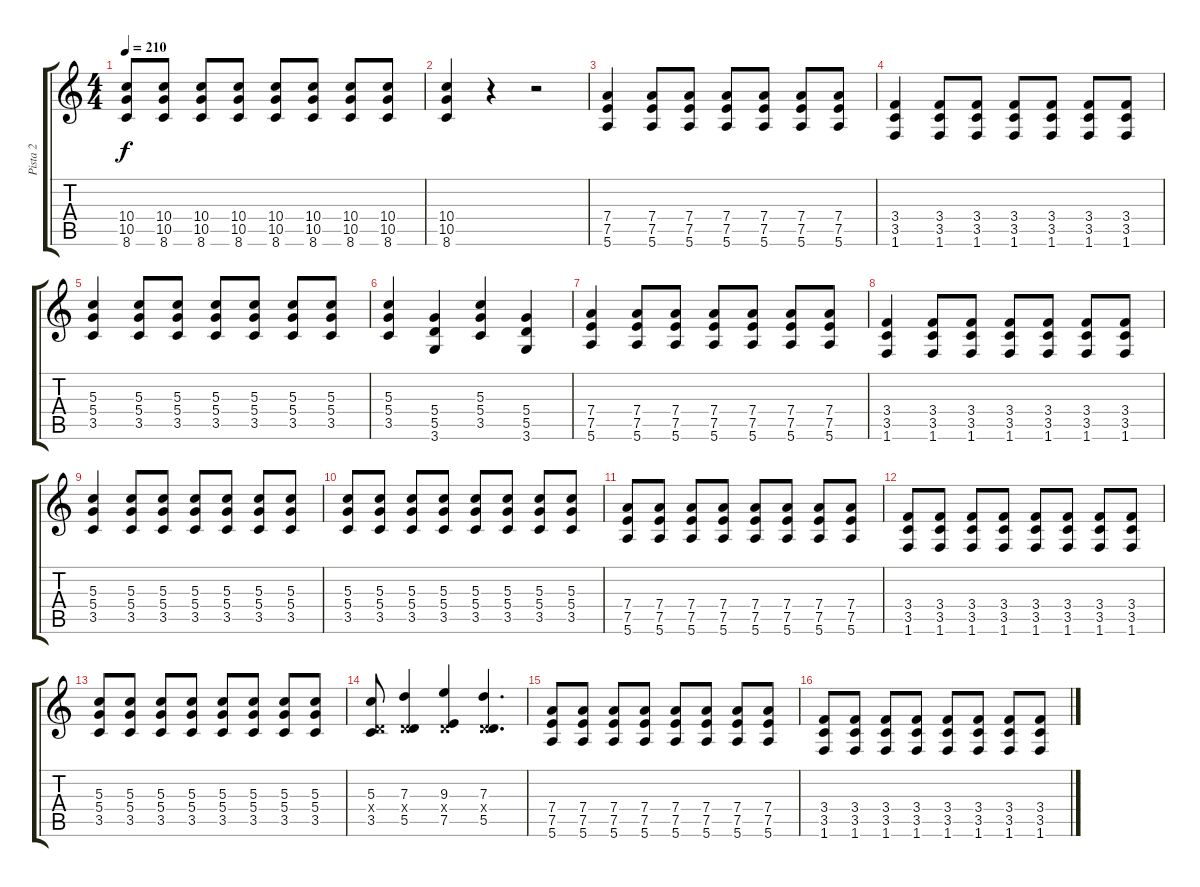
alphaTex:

\track ("Pista 2" "Pista 2") {instrument distortionguitar}
\staff {score tabs}
\tuning (E4 B3 G3 D3 A2 E2) {hide}
\ts (4 4)
\tempo 210
\clef g2
\ks c
(10.4 10.5 8.6).8{dy f} (10.4 10.5 8.6).8 (10.4 10.5 8.6).8 (10.4 10.5 8.6).8 (10.4 10.5 8.6).8 (10.4 10.5 8.6).8 (10.4 10.5 8.6).8 (10.4 10.5 8.6).8 |
(10.4 10.5 8.6).4 r.4 r.2 |
(7.4 7.5 5.6).4 (7.4 7.5 5.6).8 (7.4 7.5 5.6).8 (7.4 7.5 5.6).8 (7.4 7.5 5.6).8 (7.4 7.5 5.6).8 (7.4 7.5 5.6).8 |
(3.4 3.5 1.6).4 (3.4 3.5 1.6).8 (3.4 3.5 1.6).8 (3.4 3.5 1.6).8 (3.4 3.5 1.6).8 (3.4 3.5 1.6).8 (3.4 3.5 1.6).8 |
(5.3 5.4 3.5).4 (5.3 5.4 3.5).8 (5.3 5.4 3.5).8 (5.3 5.4 3.5).8 (5.3 5.4 3.5).8 (5.3 5.4 3.5).8 (5.3 5.4 3.5).8 |
(5.3 5.4 3.5).4 (5.4 5.5 3.6).4 (5.3 5.4 3.5).4 (5.4 5.5 3.6).4 |
(7.4 7.5 5.6).4 (7.4 7.5 5.6).8 (7.4 7.5 5.6).8 (7.4 7.5 5.6).8 (7.4 7.5 5.6).8 (7.4 7.5 5.6).8 (7.4 7.5 5.6).8 |
(3.4 3.5 1.6).4 (3.4 3.5 1.6).8 (3.4 3.5 1.6).8 (3.4 3.5 1.6).8 (3.4 3.5 1.6).8 (3.4 3.5 1.6).8 (3.4 3.5 1.6).8 |
(5.3 5.4 3.5).4 (5.3 5.4 3.5).8 (5.3 5.4 3.5).8 (5.3 5.4 3.5).8 (5.3 5.4 3.5).8 (5.3 5.4 3.5).8 (5.3 5.4 3.5).8 |
(5.3 5.4 3.5).8 (5.3 5.4 3.5).8 (5.3 5.4 3.5).8 (5.3 5.4 3.5).8 (5.3 5.4 3.5).8 (5.3 5.4 3.5).8 (5.3 5.4 3.5).8 (5.3 5.4 3.5).8 |
(7.4 7.5 5.6).8 (7.4 7.5 5.6).8 (7.4 7.5 5.6).8 (7.4 7.5 5.6).8 (7.4 7.5 5.6).8 (7.4 7.5 5.6).8 (7.4 7.5 5.6).8 (7.4 7.5 5.6).8 |
(3.4 3.5 1.6).8 (3.4 3.5 1.6).8 (3.4 3.5 1.6).8 (3.4 3.5 1.6).8 (3.4 3.5 1.6).8 (3.4 3.5 1.6).8 (3.4 3.5 1.6).8 (3.4 3.5 1.6).8 |
(5.3 5.4 3.5).8 (5.3 5.4 3.5).8 (5.3 5.4 3.5).8 (5.3 5.4 3.5).8 (5.3 5.4 3.5).8 (5.3 5.4 3.5).8 (5.3 5.4 3.5).8 (5.3 5.4 3.5).8 |
(5.3 0.4{x} 3.5).8 (7.3 0.4{x} 5.5).4 (9.3 0.4{x} 7.5).4 (7.3 0.4{x} 5.5).4{d} |
(7.4 7.5 5.6).8 (7.4 7.5 5.6).8 (7.4 7.5 5.6).8 (7.4 7.5 5.6).8 (7.4 7.5 5.6).8 (7.4 7.5 5.6).8 (7.4 7.5 5.6).8 (7.4 7.5 5.6).8 |
(3.4 3.5 1.6).8 (3.4 3.5 1.6).8 (3.4 3.5 1.6).8 (3.4 3.5 1.6).8 (3.4 3.5 1.6).8 (3.4 3.5 1.6).8 (3.4 3.5 1.6).8 (3.4 3.5 1.6).8
